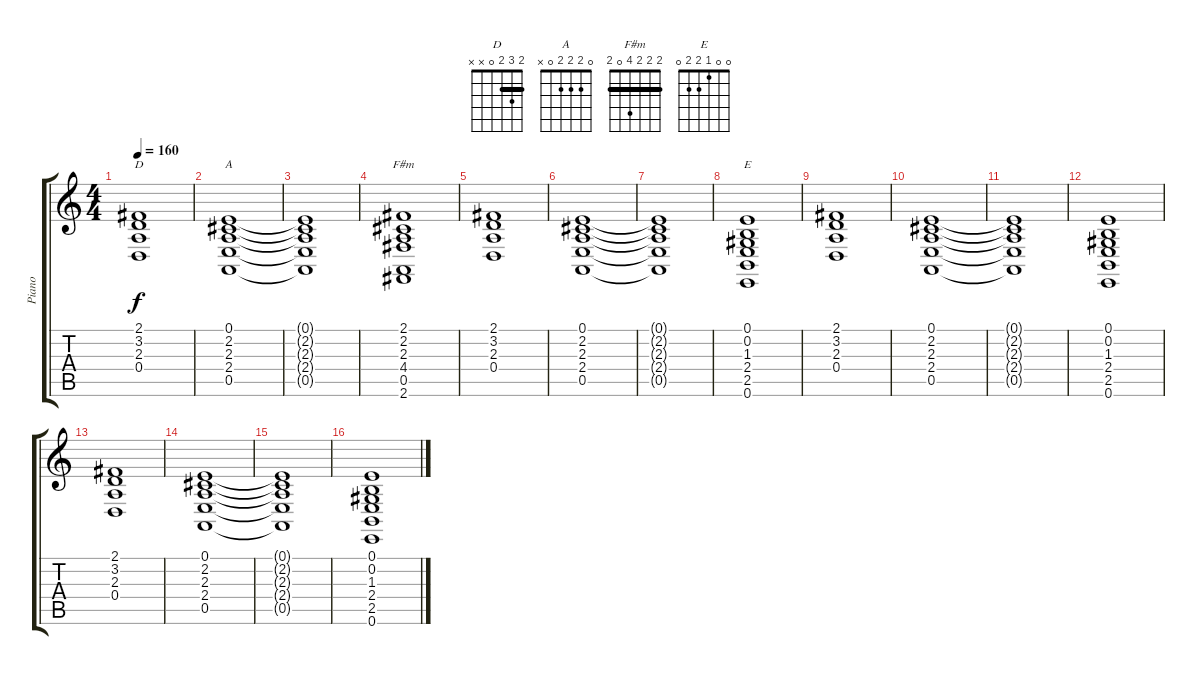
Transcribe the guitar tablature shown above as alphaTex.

\track ("Piano" "Piano") {instrument drawbarorgan}
\staff {score tabs}
\tuning (E4 B3 G3 D3 A2 E2) {hide}
\chord ("D" 2 3 2 0 x x) {barre 2}
\chord ("A" 0 2 2 2 0 x)
\chord ("F#m" 2 2 2 4 0 2) {barre 2}
\chord ("E" 0 0 1 2 2 0)
\ts (4 4)
\tempo 160
\clef g2
\ks c
(2.1 3.2 2.3 0.4).1{ch "D" dy f} |
(0.1 2.2 2.3 2.4 0.5).1{ch "A"} |
(0.1{t} 2.2{t} 2.3{t} 2.4{t} 0.5{t}).1 |
(2.1 2.2 2.3 4.4 0.5 2.6).1{ch "F#m"} |
(2.1 3.2 2.3 0.4).1 |
(0.1 2.2 2.3 2.4 0.5).1 |
(0.1{t} 2.2{t} 2.3{t} 2.4{t} 0.5{t}).1 |
(0.1 0.2 1.3 2.4 2.5 0.6).1{ch "E"} |
(2.1 3.2 2.3 0.4).1 |
(0.1 2.2 2.3 2.4 0.5).1 |
(0.1{t} 2.2{t} 2.3{t} 2.4{t} 0.5{t}).1 |
(0.1 0.2 1.3 2.4 2.5 0.6).1 |
(2.1 3.2 2.3 0.4).1 |
(0.1 2.2 2.3 2.4 0.5).1 |
(0.1{t} 2.2{t} 2.3{t} 2.4{t} 0.5{t}).1 |
(0.1 0.2 1.3 2.4 2.5 0.6).1
